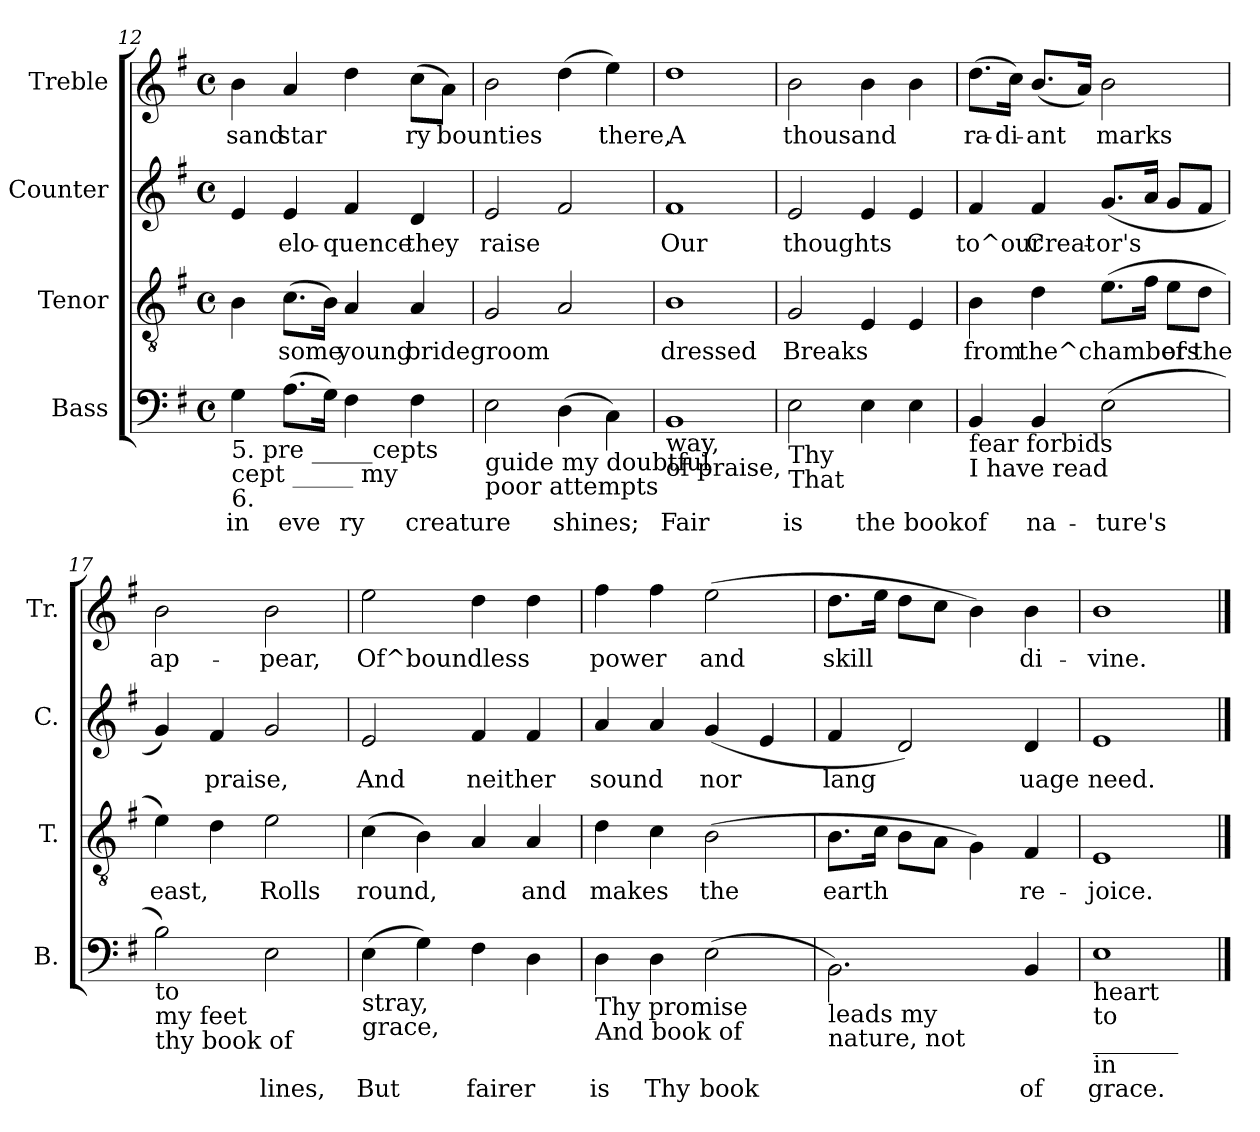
**kern	**text	**kern	**text	**kern	**text	**kern	**text
*part4	*part4	*part3	*part3	*part2	*part2	*part1	*part1
*staff4	*staff4	*staff3	*staff3	*staff2	*staff2	*staff1	*staff1
*I"Bass	*	*I"Tenor	*	*I"Counter	*	*I"Treble	*
*I'B.	*	*I'T.	*	*I'C.	*	*I'Tr.	*
*clefF4	*	*clefGv2	*	*clefG2	*	*clefG2	*
*k[f#]	*	*k[f#]	*	*k[f#]	*	*k[f#]	*
*G:	*	*G:	*	*G:	*	*G:	*
*M4/4	*	*M4/4	*	*M4/4	*	*M4/4	*
*met(c)	*	*met(c)	*	*met(c)	*	*met(c)	*
=12	=12	=12	=12	=12	=12	=12	=12
!LO:TX:b:t=5. pre _____cepts	!	!	!	!	!	!	!
!LO:TX:b:t=cept _____ my	!	!	!	!	!	!	!
!LO:TX:b:t=6.	!	!	!	!	!	!	!
!	!LO:LY:b:rj	!	!LO:LY:b:rj	!	!LO:LY:b:rj	!	!LO:LY:b:rj
4G\	in	4B\	.	4e/	.	4b\	-sand
!	!LO:LY:b:rj	!	!LO:LY:b:rj	!	!LO:LY:b:rj	!	!LO:LY:b:rj
(>8.A\L	eve-	(>8.c\L	some	4e/	elo-	4a/	star-
!	!LO:LY:b:rj	!	!LO:LY:b:rj	!	!	!	!
16G\J)	--	16B\J)	.	.	.	.	.
!	!LO:LY:b:rj	!	!LO:LY:b:rj	!	!LO:LY:b:rj	!	!LO:LY:b:rj
4F#\	-ry	4A/	young	4f#/	-quence	4dd\	--
!	!LO:LY:b:rj	!	!LO:LY:b:rj	!	!LO:LY:b:rj	!	!LO:LY:b:rj
4F#\	creature	4A/	bridegroom	4d/	they	(>8cc\L	-ry
!	!	!	!	!	!	!	!LO:LY:b:rj
.	.	.	.	.	.	8a\J)	bounties
=13	=13	=13	=13	=13	=13	=13	=13
!LO:TX:b:t=guide my doubtful	!	!	!	!	!	!	!
!LO:TX:b:t=poor attempts	!	!	!	!	!	!	!
!	!LO:LY:b:rj	!	!LO:LY:b:rj	!	!LO:LY:b:rj	!	!LO:LY:b:rj
2E\	.	2G/	.	2e/	raise	2b\	.
!	!LO:LY:b:rj	!	!LO:LY:b:rj	!	!LO:LY:b:rj	!	!LO:LY:b:rj
(>4D\	shines;	2A/	.	2f#/	.	(>4dd\	.
!	!LO:LY:b:rj	!	!	!	!	!	!LO:LY:b:rj
4C\)	.	.	.	.	.	4ee\)	there,
=14	=14	=14	=14	=14	=14	=14	=14
!LO:TX:b:t=way,	!	!	!	!	!	!	!
!LO:TX:b:t=of praise,	!	!	!	!	!	!	!
!	!LO:LY:b:rj	!	!LO:LY:b:rj	!	!LO:LY:b:rj	!	!LO:LY:b:rj
1BB	Fair	1B	dressed	1f#	Our	1dd	A
=15	=15	=15	=15	=15	=15	=15	=15
!LO:TX:b:t=Thy	!	!	!	!	!	!	!
!LO:TX:b:t=That	!	!	!	!	!	!	!
!	!LO:LY:b:rj	!	!LO:LY:b:rj	!	!LO:LY:b:rj	!	!LO:LY:b:rj
2E\	is	2G/	Breaks	2e/	thoughts	2b>\	thousand
!	!LO:LY:b:rj	!	!LO:LY:b:rj	!	!LO:LY:b:rj	!	!LO:LY:b:rj
4E\	the	4E/	.	4e/	.	4b\	.
!	!LO:LY:b:rj	!	!LO:LY:b:rj	!	!LO:LY:b:rj	!	!LO:LY:b:rj
4E\	book	4E/	.	4e/	.	4b\	.
=16	=16	=16	=16	=16	=16	=16	=16
!LO:TX:b:t=fear forbids	!	!	!	!	!	!	!
!LO:TX:b:t=I have read	!	!	!	!	!	!	!
!	!LO:LY:b:rj	!	!LO:LY:b:rj	!	!LO:LY:b:rj	!	!LO:LY:b:rj
4BB/	of	4B\	from	4f#/	to^our	(>8.dd\L	ra-
!	!	!	!	!	!	!	!LO:LY:b:rj
.	.	.	.	.	.	16cc\J)	-di-
!	!LO:LY:b:rj	!	!LO:LY:b:rj	!	!LO:LY:b:rj	!	!LO:LY:b:rj
4BB/	na-	4d\	the^chambers	4f#/	Creat-	(<8.b/L	-ant
!	!	!	!	!	!	!	!LO:LY:b:rj
.	.	.	.	.	.	16a/J)	.
!	!LO:LY:b:rj	!	!LO:LY:b:rj	!	!LO:LY:b:rj	!	!LO:LY:b:rj
(>2E\	-ture's	(>8.e\L	.	(<8.g/L	-or's	2b\	marks
!	!	!	!LO:LY:b:rj	!	!LO:LY:b:rj	!	!
.	.	16f#\J	.	16a/J	.	.	.
!	!	!	!LO:LY:b:rj	!	!LO:LY:b:rj	!	!
.	.	8e\L	of	8g/L	.	.	.
!	!	!	!LO:LY:b:rj	!	!LO:LY:b:rj	!	!
.	.	8d\J	the	8f#/J	.	.	.
=17	=17	=17	=17	=17	=17	=17	=17
!LO:TX:b:t=to	!	!	!	!	!	!	!
!LO:TX:b:t=my feet	!	!	!	!	!	!	!
!LO:TX:b:t=thy book of	!	!	!	!	!	!	!
!	!LO:LY:b:rj	!	!LO:LY:b:rj	!	!LO:LY:b:rj	!	!LO:LY:b:rj
2B\)	.	4e\)	east,	4g/)	.	2b\	ap-
!	!	!	!LO:LY:b:rj	!	!LO:LY:b:rj	!	!
.	.	4d\	.	4f#/	praise,	.	.
!	!LO:LY:b:rj	!	!LO:LY:b:rj	!	!LO:LY:b:rj	!	!LO:LY:b:rj
2E\	lines,	2e\	Rolls	2g/	.	2b\	-pear,
=18	=18	=18	=18	=18	=18	=18	=18
!LO:TX:b:t=stray,	!	!	!	!	!	!	!
!LO:TX:b:t=grace,	!	!	!	!	!	!	!
!	!LO:LY:b:rj	!	!LO:LY:b:rj	!	!LO:LY:b:rj	!	!LO:LY:b:rj
(>4E\	But	(>4c\	round,	2e/	And	2ee\	Of^boundless
!	!LO:LY:b:rj	!	!LO:LY:b:rj	!	!	!	!
4G\)	.	4B\)	.	.	.	.	.
!	!LO:LY:b:rj	!	!LO:LY:b:rj	!	!LO:LY:b:rj	!	!LO:LY:b:rj
4F#\	fairer	4A/	.	4f#/	neither	4dd\	.
!	!LO:LY:b:rj	!	!LO:LY:b:rj	!	!LO:LY:b:rj	!	!LO:LY:b:rj
4D\	.	4A/	and	4f#/	.	4dd\	.
=19	=19	=19	=19	=19	=19	=19	=19
!LO:TX:b:t=Thy promise	!	!	!	!	!	!	!
!LO:TX:b:t=And book of	!	!	!	!	!	!	!
!	!LO:LY:b:rj	!	!LO:LY:b:rj	!	!LO:LY:b:rj	!	!LO:LY:b:rj
4D\	is	4d\	makes	4a/	sound	4ff#\	power
!	!LO:LY:b:rj	!	!LO:LY:b:rj	!	!LO:LY:b:rj	!	!LO:LY:b:rj
4D\	Thy	4c\	.	4a/	.	4ff#\	.
!	!LO:LY:b:rj	!	!LO:LY:b:rj	!	!LO:LY:b:rj	!	!LO:LY:b:rj
(>2E\	book	(>2B\	the	(<4g/	nor	(>2ee\	and
!	!	!	!	!	!LO:LY:b:rj	!	!
.	.	.	.	4e/	.	.	.
=20	=20	=20	=20	=20	=20	=20	=20
!LO:TX:b:t=leads my	!	!	!	!	!	!	!
!LO:TX:b:t=nature, not	!	!	!	!	!	!	!
!	!LO:LY:b:rj	!	!LO:LY:b:rj	!	!LO:LY:b:rj	!	!LO:LY:b:rj
2.BB\)	.	8.B\L	earth	4f#/	lang-	8.dd\L	skill
!	!	!	!LO:LY:b:rj	!	!	!	!LO:LY:b:rj
.	.	16c\J	.	.	.	16ee\J	.
!	!	!	!LO:LY:b:rj	!	!LO:LY:b:rj	!	!LO:LY:b:rj
.	.	8B\L	.	2d/)	--	8dd\L	.
!	!	!	!LO:LY:b:rj	!	!	!	!LO:LY:b:rj
.	.	8A\J	.	.	.	8cc\J	.
!	!	!	!LO:LY:b:rj	!	!	!	!LO:LY:b:rj
.	.	4G\)	.	.	.	4b\)	.
!	!LO:LY:b:rj	!	!LO:LY:b:rj	!	!LO:LY:b:rj	!	!LO:LY:b:rj
4BB/	of	4F#/	re-	4d/	-uage	4b\	di-
=21	=21	=21	=21	=21	=21	=21	=21
!LO:TX:b:t=heart	!	!	!	!	!	!	!
!LO:TX:b:t=to	!	!	!	!	!	!	!
!LO:TX:b:t=_______	!	!	!	!	!	!	!
!LO:TX:b:t=in	!	!	!	!	!	!	!
!	!LO:LY:b:rj	!	!LO:LY:b:rj	!	!LO:LY:b:rj	!	!LO:LY:b:rj
1E	grace.	1E	-joice.	1e	need.	1b	-vine.
==	==	==	==	==	==	==	==
*-	*-	*-	*-	*-	*-	*-	*-
